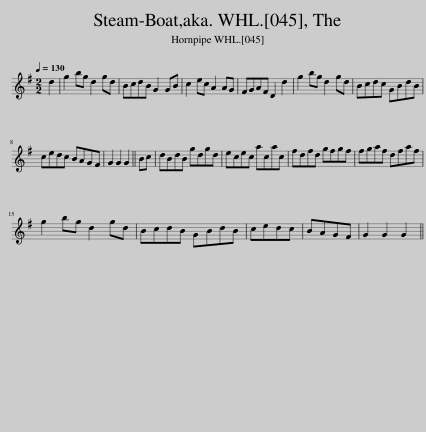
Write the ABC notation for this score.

X:1
L:1/8
Q:1/4=130
M:2/2
I:linebreak $
K:G
V:1 treble
V:1
 d2 | g2 bg d2 gd | BcdB G2 GB | c2 ec A2 AG | FGAF D2 d2 | %5
 g2 bg d2 gd | Bcdc GBdB |$ cedc BAGF | G2 G2 G2 || Bc | %10
 dBdB gdgd | ecec acac | fdfd gfgf | fgaf dfaf |$ g2 bg d2 gd | %15
 BcdB GBdB | cedc | BAGF | G2 G2 G2 || %19
